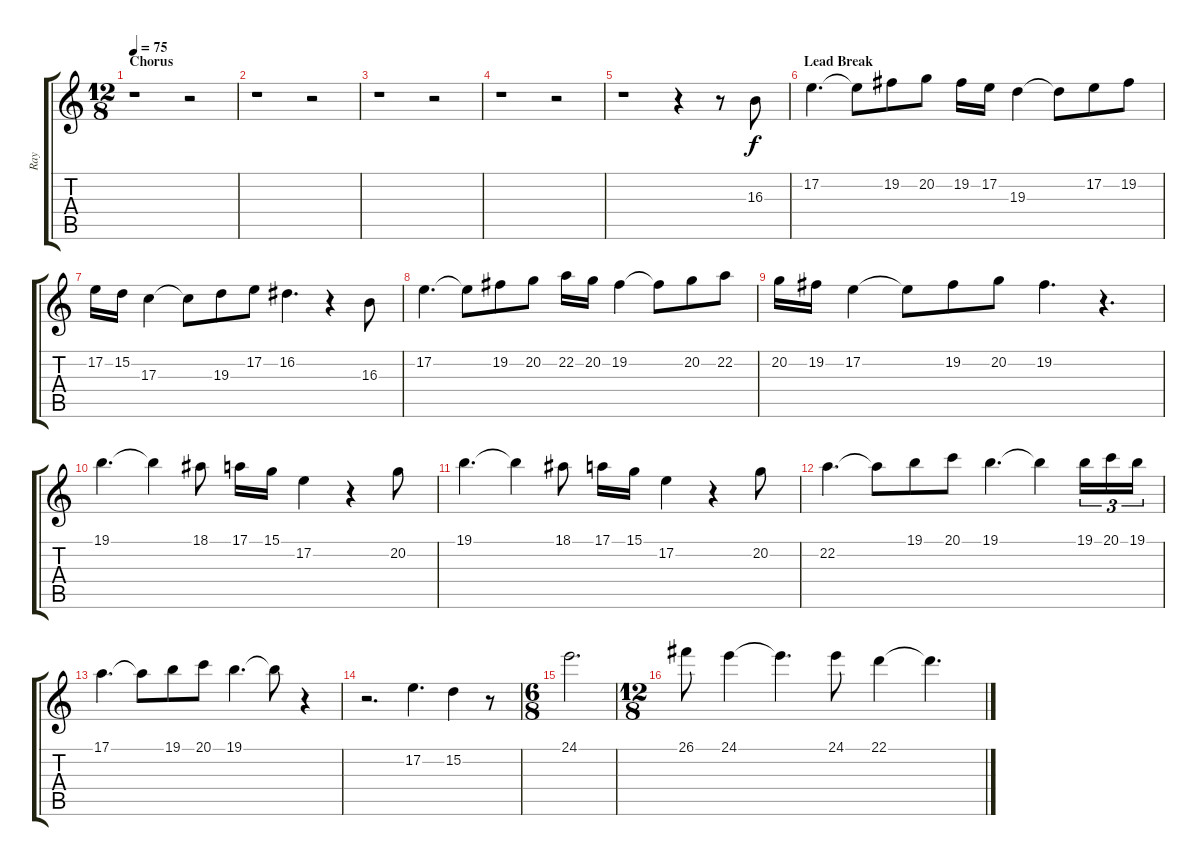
\track ("Ray" "Ray") {instrument flute}
\staff {score tabs}
\tuning (E4 B3 G3 D3 A2 E2) {hide}
\ts (12 8)
\section ("" "Chorus")
\tempo 75
\clef g2
\ks c
r.1{dy f} r.2 |
r.1 r.2 |
r.1 r.2 |
r.1 r.2 |
r.1 r.4 r.8 16.3.8 |
\section ("" "Lead Break")
17.2.4{d} 17.2{t}.8 19.2.8 20.2.8 19.2.16 17.2.16 19.3.4 19.3{t}.8 17.2.8 19.2.8 |
17.2.16 15.2.16 17.3.4 17.3{t}.8 19.3.8 17.2.8 16.2.4{d} r.4 16.3.8 |
17.2.4{d} 17.2{t}.8 19.2.8 20.2.8 22.2.16 20.2.16 19.2.4 19.2{t}.8 20.2.8 22.2.8 |
20.2.16 19.2.16 17.2.4 17.2{t}.8 19.2.8 20.2.8 19.2.4{d} r.4{d} |
19.1.4{d} 19.1{t}.4 18.1.8 17.1.16 15.1.16 17.2.4 r.4 20.2.8 |
19.1.4{d} 19.1{t}.4 18.1.8 17.1.16 15.1.16 17.2.4 r.4 20.2.8 |
22.2.4{d} 22.2{t}.8 19.1.8 20.1.8 19.1.4{d} 19.1{t}.4 19.1.16{tu (3 2)} 20.1.16{tu (3 2)} 19.1.16{tu (3 2)} |
17.1.4{d} 17.1{t}.8 19.1.8 20.1.8 19.1.4{d} 19.1{t}.8 r.4 |
r.2{d} 17.2.4{d} 15.2.4 r.8 |
\ts (6 8)
24.1.2{d} |
\ts (12 8)
26.1.8 24.1.4 24.1{t}.4{d} 24.1.8 22.1.4 22.1{t}.4{d}
